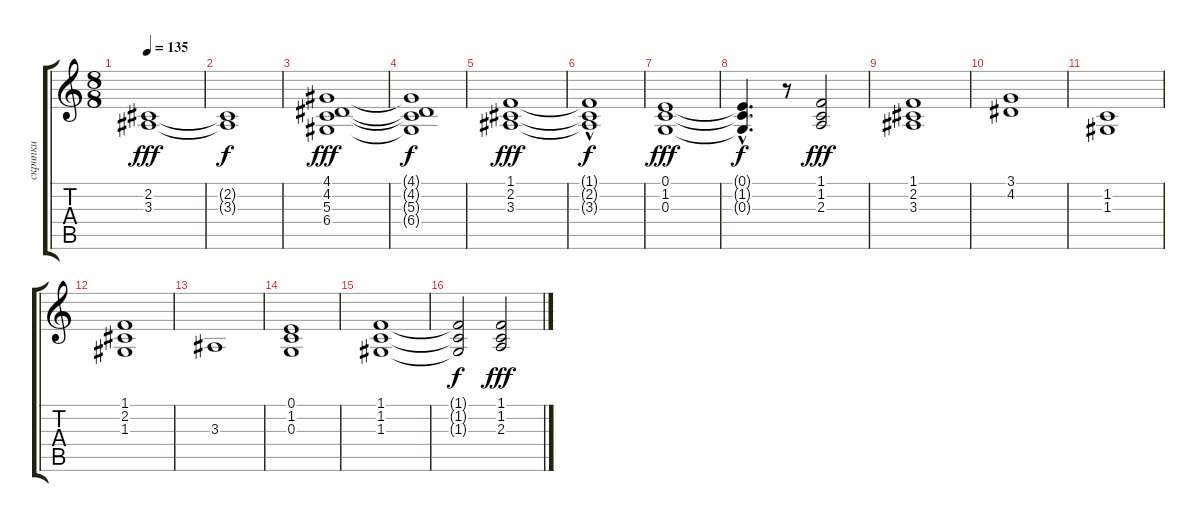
\track ("скрипки" "скрипки") {instrument synthstrings1}
\staff {score tabs}
\tuning (E4 B3 G3 D3 A2 E2) {hide}
\ts (8 8)
\tempo 135
\clef g2
\ks c
(2.2 3.3).1{dy fff} |
(2.2{t} 3.3{t}).1{dy f} |
(4.1 4.2 5.3 6.4).1{dy fff} |
(4.1{t} 4.2{t} 5.3{t} 6.4{t}).1{dy f} |
(1.1 2.2 3.3).1{dy fff} |
(1.1{hac t} 2.2{t} 3.3{hac t}).1{dy f} |
(0.1 1.2 0.3).1{dy fff} |
(0.1{hac t} 1.2{hac t} 0.3{hac t}).4{d dy f} r.8 (1.1 1.2 2.3).2{dy fff} |
(1.1 2.2 3.3).1 |
(3.1 4.2).1 |
(1.2 1.3).1 |
(1.1 2.2 1.3).1 |
3.3.1 |
(0.1 1.2 0.3).1 |
(1.1 1.2 1.3).1 |
(1.1{t} 1.2{t} 1.3{t}).2{dy f} (1.1 1.2 2.3).2{dy fff}
